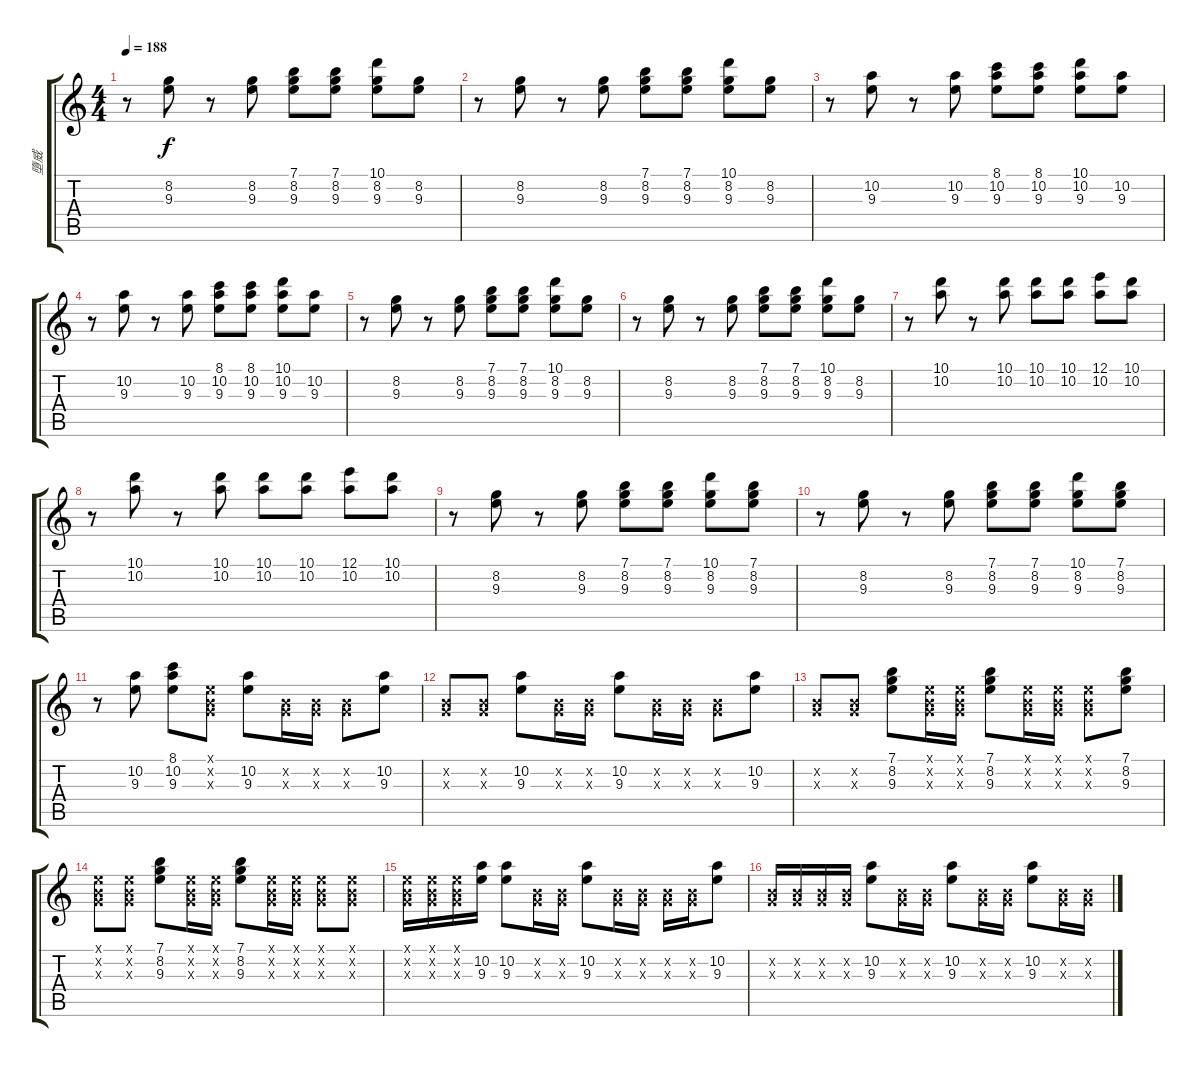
\track ("墮威" "墮威") {instrument distortionguitar}
\staff {score tabs}
\tuning (E4 B3 G3 D3 A2 E2) {hide}
\ts (4 4)
\tempo 188
\clef g2
\ks c
r.8{dy f} (8.2 9.3).8 r.8 (8.2 9.3).8 (7.1 8.2 9.3).8 (7.1 8.2 9.3).8 (10.1 8.2 9.3).8 (8.2 9.3).8 |
r.8 (8.2 9.3).8 r.8 (8.2 9.3).8 (7.1 8.2 9.3).8 (7.1 8.2 9.3).8 (10.1 8.2 9.3).8 (8.2 9.3).8 |
r.8 (10.2 9.3).8 r.8 (10.2 9.3).8 (8.1 10.2 9.3).8 (8.1 10.2 9.3).8 (10.1 10.2 9.3).8 (10.2 9.3).8 |
r.8 (10.2 9.3).8 r.8 (10.2 9.3).8 (8.1 10.2 9.3).8 (8.1 10.2 9.3).8 (10.1 10.2 9.3).8 (10.2 9.3).8 |
r.8 (8.2 9.3).8 r.8 (8.2 9.3).8 (7.1 8.2 9.3).8 (7.1 8.2 9.3).8 (10.1 8.2 9.3).8 (8.2 9.3).8 |
r.8 (8.2 9.3).8 r.8 (8.2 9.3).8 (7.1 8.2 9.3).8 (7.1 8.2 9.3).8 (10.1 8.2 9.3).8 (8.2 9.3).8 |
r.8 (10.1 10.2).8 r.8 (10.1 10.2).8 (10.1 10.2).8 (10.1 10.2).8 (12.1 10.2).8 (10.1 10.2).8 |
r.8 (10.1 10.2).8 r.8 (10.1 10.2).8 (10.1 10.2).8 (10.1 10.2).8 (12.1 10.2).8 (10.1 10.2).8 |
r.8 (8.2 9.3).8 r.8 (8.2 9.3).8 (7.1 8.2 9.3).8 (7.1 8.2 9.3).8 (10.1 8.2 9.3).8 (7.1 8.2 9.3).8 |
r.8 (8.2 9.3).8 r.8 (8.2 9.3).8 (7.1 8.2 9.3).8 (7.1 8.2 9.3).8 (10.1 8.2 9.3).8 (7.1 8.2 9.3).8 |
r.8 (10.2 9.3).8 (8.1 10.2 9.3).8 (0.1{x} 0.2{x} 0.3{x}).8 (10.2 9.3).8 (0.2{x} 0.3{x}).16 (0.2{x} 0.3{x}).16 (0.2{x} 0.3{x}).8 (10.2 9.3).8 |
(0.2{x} 0.3{x}).8 (0.2{x} 0.3{x}).8 (10.2 9.3).8 (0.2{x} 0.3{x}).16 (0.2{x} 0.3{x}).16 (10.2 9.3).8 (0.2{x} 0.3{x}).16 (0.2{x} 0.3{x}).16 (0.2{x} 0.3{x}).8 (10.2 9.3).8 |
(0.2{x} 0.3{x}).8 (0.2{x} 0.3{x}).8 (7.1 8.2 9.3).8 (0.1{x} 0.2{x} 0.3{x}).16 (0.1{x} 0.2{x} 0.3{x}).16 (7.1 8.2 9.3).8 (0.1{x} 0.2{x} 0.3{x}).16 (0.1{x} 0.2{x} 0.3{x}).16 (0.1{x} 0.2{x} 0.3{x}).8 (7.1 8.2 9.3).8 |
(0.1{x} 0.2{x} 0.3{x}).8 (0.1{x} 0.2{x} 0.3{x}).8 (7.1 8.2 9.3).8 (0.1{x} 0.2{x} 0.3{x}).16 (0.1{x} 0.2{x} 0.3{x}).16 (7.1 8.2 9.3).8 (0.1{x} 0.2{x} 0.3{x}).16 (0.1{x} 0.2{x} 0.3{x}).16 (0.1{x} 0.2{x} 0.3{x}).8 (0.1{x} 0.2{x} 0.3{x}).8 |
(0.1{x} 0.2{x} 0.3{x}).16 (0.1{x} 0.2{x} 0.3{x}).16 (0.1{x} 0.2{x} 0.3{x}).16 (10.2 9.3).16 (10.2 9.3).8 (0.2{x} 0.3{x}).16 (0.2{x} 0.3{x}).16 (10.2 9.3).8 (0.2{x} 0.3{x}).16 (0.2{x} 0.3{x}).16 (0.2{x} 0.3{x}).16 (0.2{x} 0.3{x}).16 (10.2 9.3).8 |
(0.2{x} 0.3{x}).16 (0.2{x} 0.3{x}).16 (0.2{x} 0.3{x}).16 (0.2{x} 0.3{x}).16 (10.2 9.3).8 (0.2{x} 0.3{x}).16 (0.2{x} 0.3{x}).16 (10.2 9.3).8 (0.2{x} 0.3{x}).16 (0.2{x} 0.3{x}).16 (10.2 9.3).8 (0.2{x} 0.3{x}).16 (0.2{x} 0.3{x}).16
